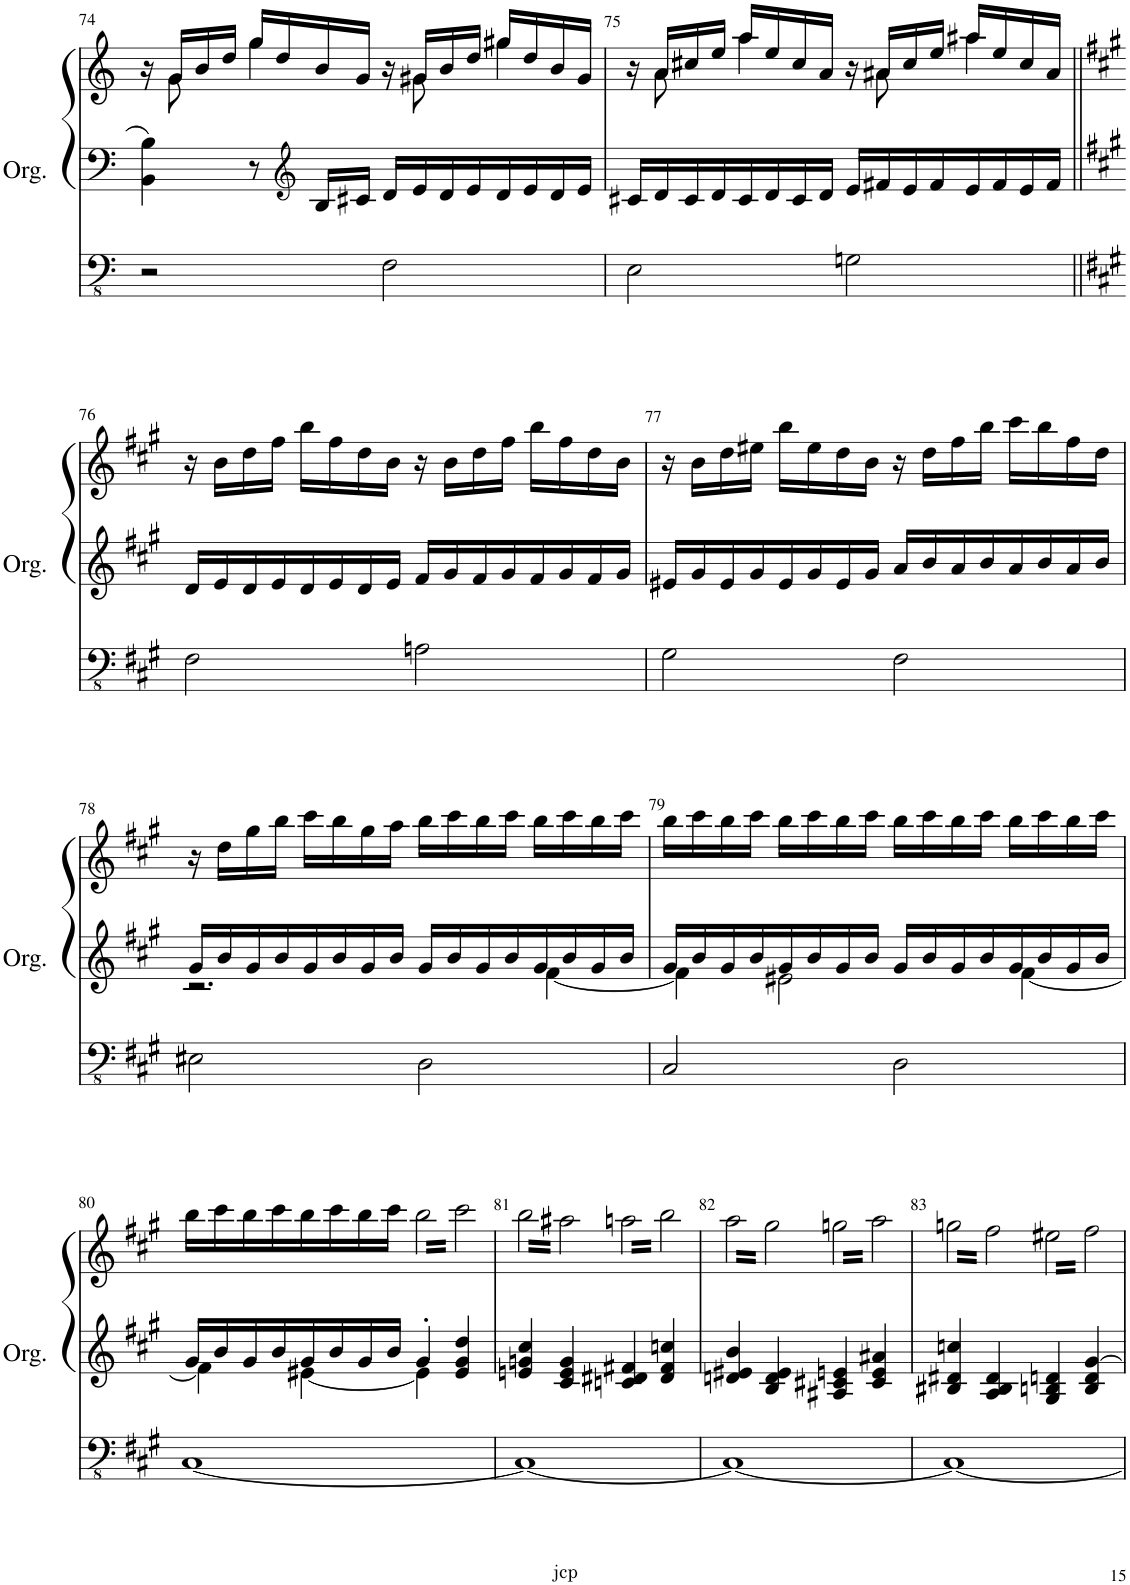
**kern	**kern	**kern
*part1	*part1	*part1
*staff3	*staff2	*staff1
*I"Orgue à tuyaux	*	*
*I'Org.	*	*
!!LO:PB:g=z
*clefFv4	*clefF4	*clefG2
*k[]	*k[]	*k[]
*M4/4	*M4/4	*M4/4
*met(c)	*met(c)	*met(c)
=74	=74	=74
*	*	*^
2r	4BB\ 4B\	16r	16ryy
.	.	16g/LL	8g\
.	.	16b/	.
.	.	16dd/JJ	16ryy
.	8r	16gg/LL	4gg\
.	.	16dd/	.
*	*clefG2	*	*
.	16B/LL	16b/	.
.	16c#X/JJ	16g/JJ	.
2FF\	16d/LL	16r	16ryy
.	16e/	16g#X/LL	8g#\
.	16d/	16b/	.
.	16e/	16dd/JJ	16ryy
.	16d/	16gg#X/LL	4gg#\
.	16e/	16dd/	.
.	16d/	16b/	.
.	16e/JJ	16g#/JJ	.
=75	=75	=75	=75
2EE\	16c#X/LL	16r	16ryy
.	16d/	16a/LL	8a\
.	16c#/	16cc#X/	.
.	16d/	16ee/JJ	16ryy
.	16c#/	16aa/LL	4aa\
.	16d/	16ee/	.
.	16c#/	16cc#/	.
.	16d/JJ	16a/JJ	.
2GGn\	16e/LL	16r	16ryy
.	16f#X/	16a#X/LL	8a#\
.	16e/	16cc#/	.
.	16f#/	16ee/JJ	16ryy
.	16e/	16aa#X/LL	4aa#\
.	16f#/	16ee/	.
.	16e/	16cc#/	.
.	16f#/JJ	16a#/JJ	.
*	*	*v	*v
!!LO:LB:g=z
=76||	=76||	=76||
*k[f#c#g#]	*k[f#c#g#]	*k[f#c#g#]
2FF#\	16d/LL	16r
.	16e/	16b\LL
.	16d/	16dd\
.	16e/	16ff#\JJ
.	16d/	16bb\LL
.	16e/	16ff#\
.	16d/	16dd\
.	16e/JJ	16b\JJ
2AAn\	16f#/LL	16r
.	16g#/	16b\LL
.	16f#/	16dd\
.	16g#/	16ff#\JJ
.	16f#/	16bb\LL
.	16g#/	16ff#\
.	16f#/	16dd\
.	16g#/JJ	16b\JJ
=77	=77	=77
2GG#\	16e#X/LL	16r
.	16g#/	16b\LL
.	16e#/	16dd\
.	16g#/	16ee#X\JJ
.	16e#/	16bb\LL
.	16g#/	16ee#\
.	16e#/	16dd\
.	16g#/JJ	16b\JJ
2FF#\	16a/LL	16r
.	16b/	16dd\LL
.	16a/	16ff#\
.	16b/	16bb\JJ
.	16a/	16ccc#\LL
.	16b/	16bb\
.	16a/	16ff#\
.	16b/JJ	16dd\JJ
!!LO:LB:g=z
=78	=78	=78
*	*^	*
2EE#X\	16g#/LL	2.r	16r
.	16b/	.	16dd\LL
.	16g#/	.	16gg#\
.	16b/	.	16bb\JJ
.	16g#/	.	16ccc#\LL
.	16b/	.	16bb\
.	16g#/	.	16gg#\
.	16b/JJ	.	16aa\JJ
2DD\	16g#/LL	.	16bb\LL
.	16b/	.	16ccc#\
.	16g#/	.	16bb\
.	16b/	.	16ccc#\JJ
.	16g#/	[4f#\	16bb\LL
.	16b/	.	16ccc#\
.	16g#/	.	16bb\
.	16b/JJ	.	16ccc#\JJ
=79	=79	=79	=79
2CC#/	16g#/LL	4f#\]	16bb\LL
.	16b/	.	16ccc#\
.	16g#/	.	16bb\
.	16b/	.	16ccc#\JJ
.	16g#/	2e#X\	16bb\LL
.	16b/	.	16ccc#\
.	16g#/	.	16bb\
.	16b/JJ	.	16ccc#\JJ
2DD\	16g#/LL	.	16bb\LL
.	16b/	.	16ccc#\
.	16g#/	.	16bb\
.	16b/	.	16ccc#\JJ
.	16g#/	[4f#\	16bb\LL
.	16b/	.	16ccc#\
.	16g#/	.	16bb\
.	16b/JJ	.	16ccc#\JJ
!!LO:LB:g=z
=80	=80	=80	=80
[1CC#	16g#/LL	4f#\]	16bb\LL
.	16b/	.	16ccc#\
.	16g#/	.	16bb\
.	16b/	.	16ccc#\
.	16g#/	[4e#X\	16bb\
.	16b/	.	16ccc#\
.	16g#/	.	16bb\
.	16b/JJ	.	16ccc#\JJ
*	*	*	*tremolo
.	4g#'/	4e#\]	32bb\LLL
.	.	.	32ccc#\
.	.	.	32bb\
.	.	.	32ccc#\
.	.	.	32bb\
.	.	.	32ccc#\
.	.	.	32bb\
.	.	.	32ccc#\
.	4e#/ 4g#/ 4dd/	4ryy	32bb\
.	.	.	32ccc#\
.	.	.	32bb\
.	.	.	32ccc#\
.	.	.	32bb\
.	.	.	32ccc#\
.	.	.	32bb\
.	.	.	32ccc#\JJJ
*	*v	*v	*
=81	=81	=81
1CC#_	4en/ 4gn/ 4cc#/	32bb\LLL
.	.	32aa#X\
.	.	32bb\
.	.	32aa#X\
.	.	32bb\
.	.	32aa#X\
.	.	32bb\
.	.	32aa#X\
.	4c#/ 4e/ 4g/	32bb\
.	.	32aa#X\
.	.	32bb\
.	.	32aa#X\
.	.	32bb\
.	.	32aa#X\
.	.	32bb\
.	.	32aa#X\JJJ
.	4cn/ 4d#X/ 4f#X/	32aan\LLL
.	.	32bb\
.	.	32aan\
.	.	32bb\
.	.	32aan\
.	.	32bb\
.	.	32aan\
.	.	32bb\
.	4d#/ 4f#/ 4ccn/	32aan\
.	.	32bb\
.	.	32aan\
.	.	32bb\
.	.	32aan\
.	.	32bb\
.	.	32aan\
.	.	32bb\JJJ
=82	=82	=82
1CC#_	4dn/ 4e#X/ 4b/	32aa\LLL
.	.	32gg#\
.	.	32aa\
.	.	32gg#\
.	.	32aa\
.	.	32gg#\
.	.	32aa\
.	.	32gg#\
.	4B/ 4d/ 4e#/	32aa\
.	.	32gg#\
.	.	32aa\
.	.	32gg#\
.	.	32aa\
.	.	32gg#\
.	.	32aa\
.	.	32gg#\JJJ
.	4A#X/ 4c#X/ 4en/	32ggn\LLL
.	.	32aa\
.	.	32ggn\
.	.	32aa\
.	.	32ggn\
.	.	32aa\
.	.	32ggn\
.	.	32aa\
.	4c#/ 4e/ 4a#X/	32ggn\
.	.	32aa\
.	.	32ggn\
.	.	32aa\
.	.	32ggn\
.	.	32aa\
.	.	32ggn\
.	.	32aa\JJJ
=83	=83	=83
1CC#_	4B#X/ 4d#X/ 4ccn/	32ggn\LLL
.	.	32ff#\
.	.	32ggn\
.	.	32ff#\
.	.	32ggn\
.	.	32ff#\
.	.	32ggn\
.	.	32ff#\
.	4A/ 4B#/ 4d#/	32ggn\
.	.	32ff#\
.	.	32ggn\
.	.	32ff#\
.	.	32ggn\
.	.	32ff#\
.	.	32ggn\
.	.	32ff#\JJJ
.	4G#/ 4Bn/ 4dn/	32ee#X\LLL
.	.	32ff#\
.	.	32ee#X\
.	.	32ff#\
.	.	32ee#X\
.	.	32ff#\
.	.	32ee#X\
.	.	32ff#\
.	4B/ 4d/ [4g#/	32ee#X\
.	.	32ff#\
.	.	32ee#X\
.	.	32ff#\
.	.	32ee#X\
.	.	32ff#\
.	.	32ee#X\
.	.	32ff#\JJJ
*	*	*Xtremolo
.	.	.
.	.	.
.	.	.
.	.	.
.	.	.
.	.	.
.	.	.
.	.	.
=	=	=
*-	*-	*-
